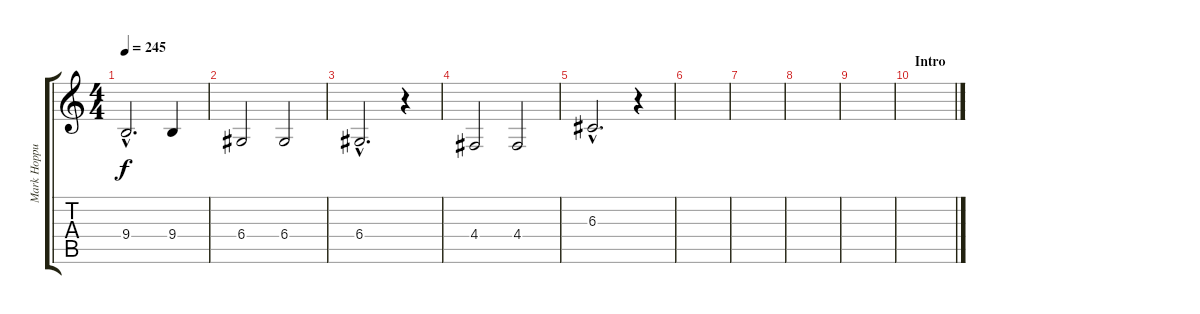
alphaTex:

\track ("Mark Hoppus - 2da Voz" "Mark Hoppu") {instrument tenorsax}
\staff {score tabs}
\tuning (E4 B3 G3 D3 A2 E2) {hide}
\ts (4 4)
\tempo 245
\clef g2
\ks c
9.4{hac}.2{d dy f} 9.4.4 |
6.4.2 6.4.2 |
6.4{hac}.2{d} r.4 |
4.4.2 4.4.2 |
6.3{hac}.2{d} r.4 |
|
|
|
|
\section ("" "Intro")
